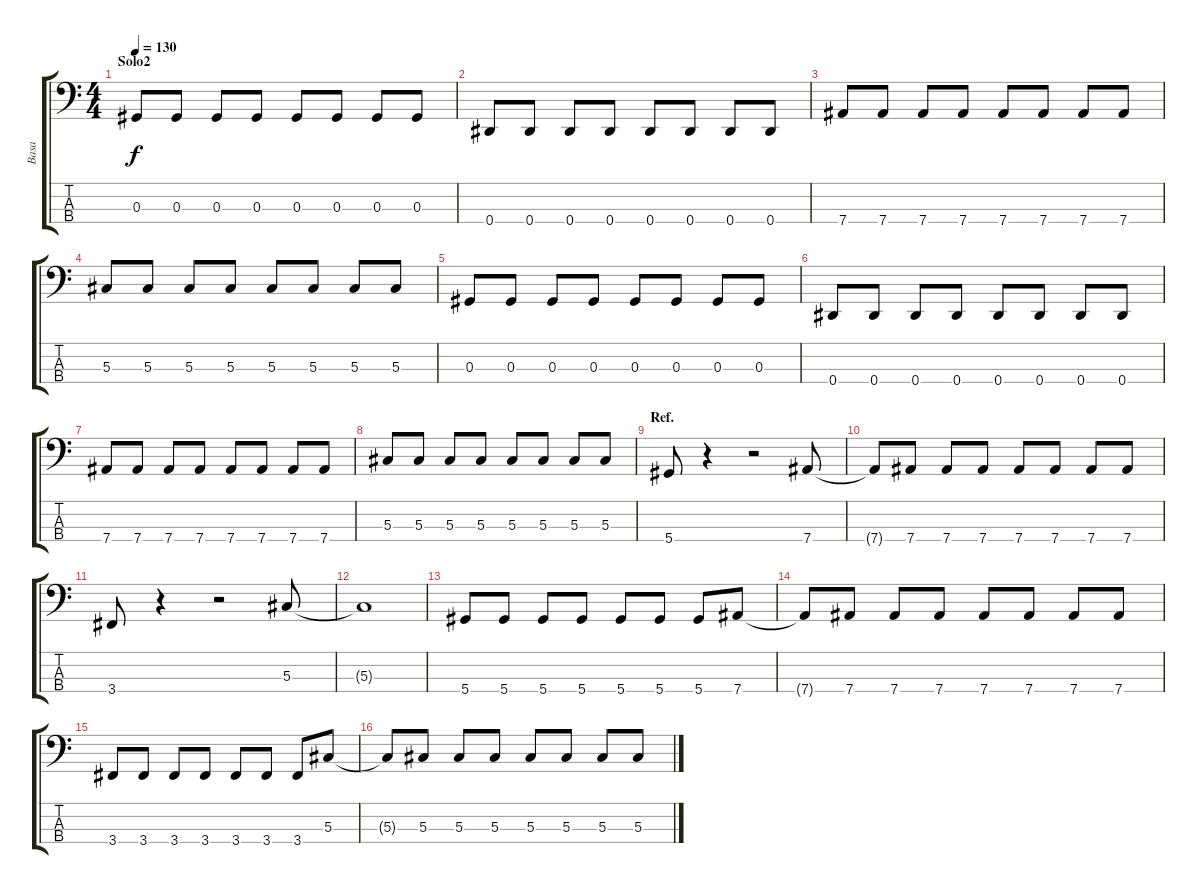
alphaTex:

\track ("Basa" "Basa") {instrument electricbassfinger}
\staff {score tabs}
\tuning (Gb2 Db2 Ab1 Eb1) {hide}
\ts (4 4)
\section ("" "Solo2")
\tempo 130
\clef f4
\ks c
0.3.8{dy f} 0.3.8 0.3.8 0.3.8 0.3.8 0.3.8 0.3.8 0.3.8 |
0.4.8 0.4.8 0.4.8 0.4.8 0.4.8 0.4.8 0.4.8 0.4.8 |
7.4.8 7.4.8 7.4.8 7.4.8 7.4.8 7.4.8 7.4.8 7.4.8 |
5.3.8 5.3.8 5.3.8 5.3.8 5.3.8 5.3.8 5.3.8 5.3.8 |
0.3.8 0.3.8 0.3.8 0.3.8 0.3.8 0.3.8 0.3.8 0.3.8 |
0.4.8 0.4.8 0.4.8 0.4.8 0.4.8 0.4.8 0.4.8 0.4.8 |
7.4.8 7.4.8 7.4.8 7.4.8 7.4.8 7.4.8 7.4.8 7.4.8 |
5.3.8 5.3.8 5.3.8 5.3.8 5.3.8 5.3.8 5.3.8 5.3.8 |
\section ("" "Ref.")
5.4.8 r.4 r.2 7.4.8 |
7.4{t}.8 7.4.8 7.4.8 7.4.8 7.4.8 7.4.8 7.4.8 7.4.8 |
3.4.8 r.4 r.2 5.3.8 |
5.3{t}.1 |
5.4.8 5.4.8 5.4.8 5.4.8 5.4.8 5.4.8 5.4.8 7.4.8 |
7.4{t}.8 7.4.8 7.4.8 7.4.8 7.4.8 7.4.8 7.4.8 7.4.8 |
3.4.8 3.4.8 3.4.8 3.4.8 3.4.8 3.4.8 3.4.8 5.3.8 |
5.3{t}.8 5.3.8 5.3.8 5.3.8 5.3.8 5.3.8 5.3.8 5.3.8
